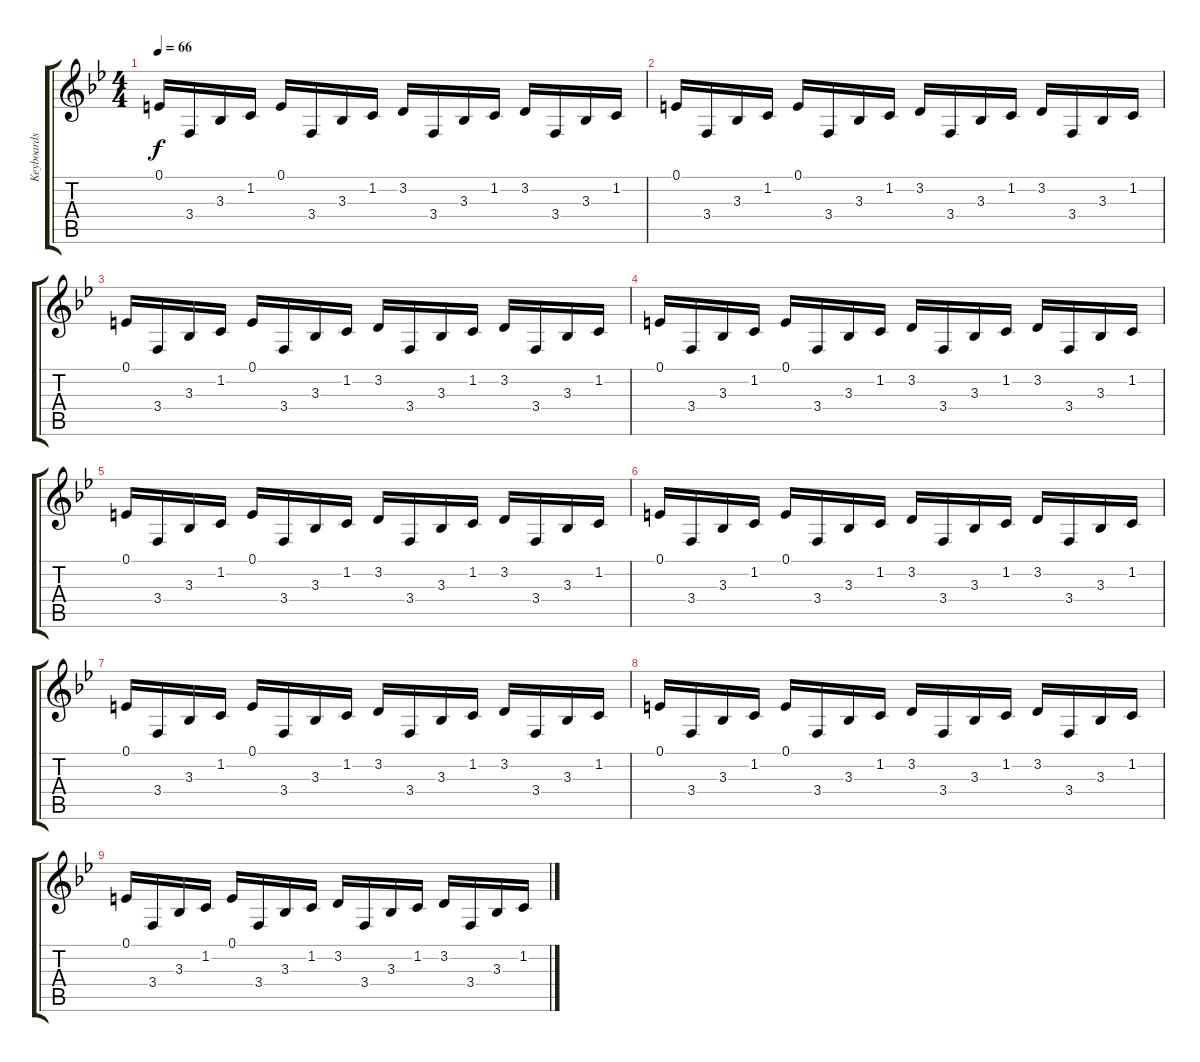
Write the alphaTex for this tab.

\track ("Keyboards" "Keyboards") {instrument electricgrandpiano}
\staff {score tabs}
\tuning (E4 B3 G3 D3 A2 E2) {hide}
\ts (4 4)
\tempo 66
\clef g2
\ks bb
0.1.16{dy f} 3.4.16 3.3.16 1.2.16 0.1.16 3.4.16 3.3.16 1.2.16 3.2.16 3.4.16 3.3.16 1.2.16 3.2.16 3.4.16 3.3.16 1.2.16 |
0.1.16 3.4.16 3.3.16 1.2.16 0.1.16 3.4.16 3.3.16 1.2.16 3.2.16 3.4.16 3.3.16 1.2.16 3.2.16 3.4.16 3.3.16 1.2.16 |
0.1.16 3.4.16 3.3.16 1.2.16 0.1.16 3.4.16 3.3.16 1.2.16 3.2.16 3.4.16 3.3.16 1.2.16 3.2.16 3.4.16 3.3.16 1.2.16 |
0.1.16 3.4.16 3.3.16 1.2.16 0.1.16 3.4.16 3.3.16 1.2.16 3.2.16 3.4.16 3.3.16 1.2.16 3.2.16 3.4.16 3.3.16 1.2.16 |
0.1.16 3.4.16 3.3.16 1.2.16 0.1.16 3.4.16 3.3.16 1.2.16 3.2.16 3.4.16 3.3.16 1.2.16 3.2.16 3.4.16 3.3.16 1.2.16 |
0.1.16 3.4.16 3.3.16 1.2.16 0.1.16 3.4.16 3.3.16 1.2.16 3.2.16 3.4.16 3.3.16 1.2.16 3.2.16 3.4.16 3.3.16 1.2.16 |
0.1.16 3.4.16 3.3.16 1.2.16 0.1.16 3.4.16 3.3.16 1.2.16 3.2.16 3.4.16 3.3.16 1.2.16 3.2.16 3.4.16 3.3.16 1.2.16 |
0.1.16 3.4.16 3.3.16 1.2.16 0.1.16 3.4.16 3.3.16 1.2.16 3.2.16 3.4.16 3.3.16 1.2.16 3.2.16 3.4.16 3.3.16 1.2.16 |
0.1.16 3.4.16 3.3.16 1.2.16 0.1.16 3.4.16 3.3.16 1.2.16 3.2.16 3.4.16 3.3.16 1.2.16 3.2.16 3.4.16 3.3.16 1.2.16
